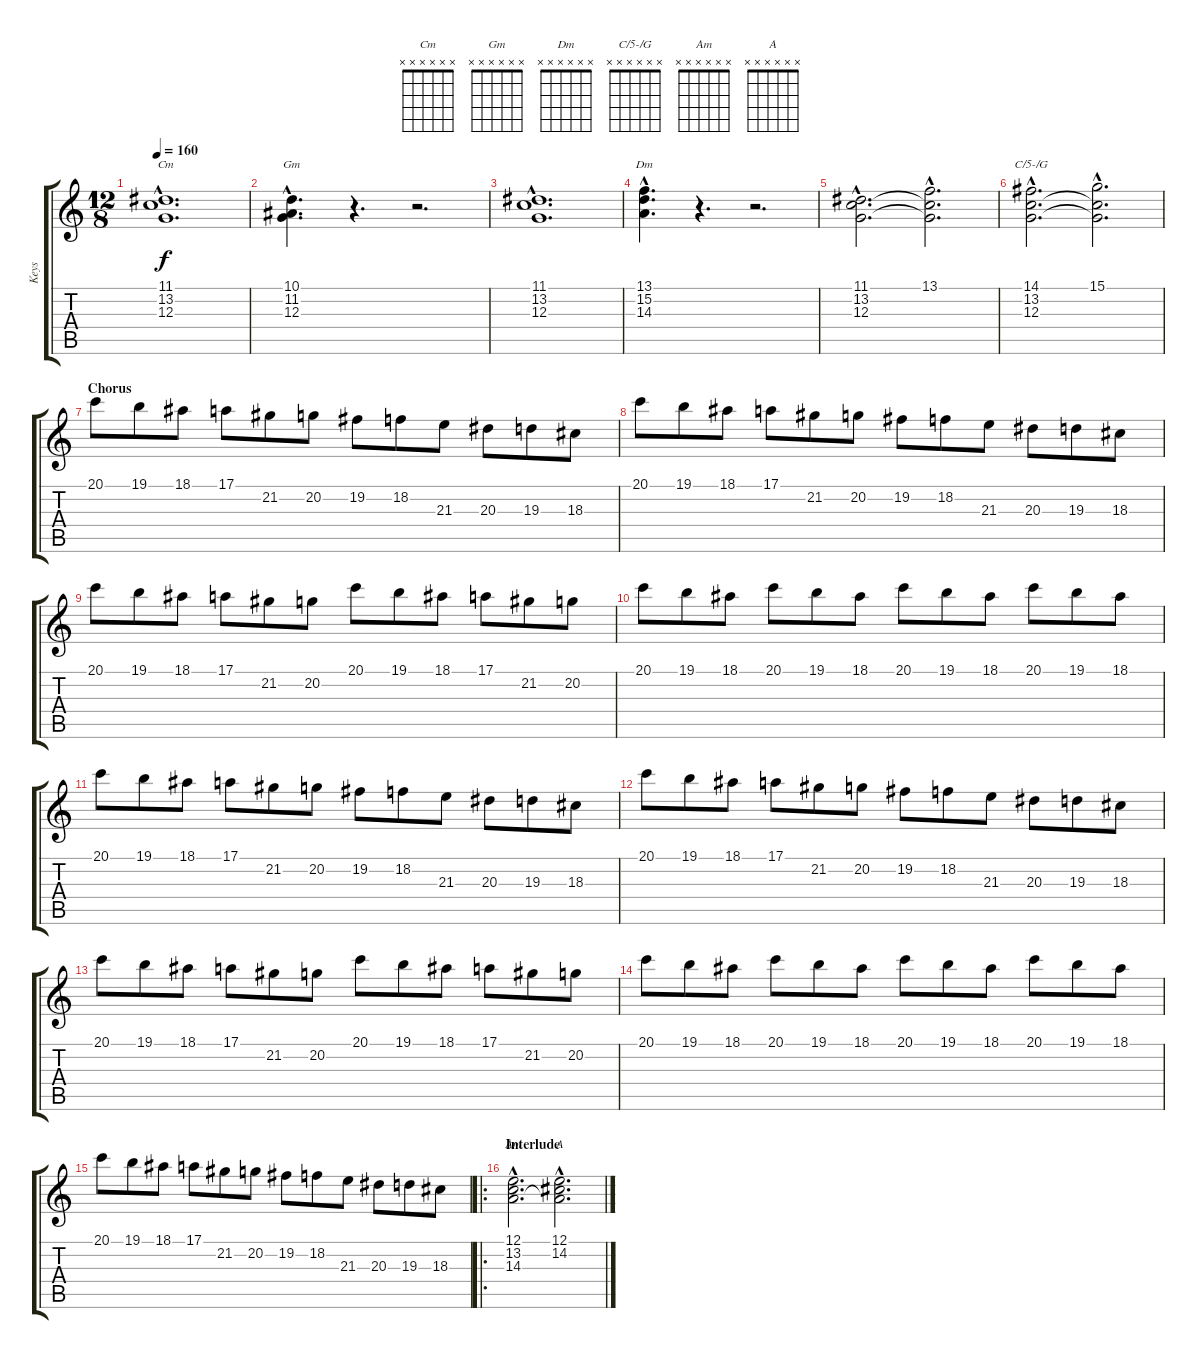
\track ("Keys" "Keys") {instrument stringensemble1}
\staff {score tabs}
\tuning (E4 B3 G3 D3 A2 E2) {hide}
\chord ("Cm" x x x x x x) {firstfret 0}
\chord ("Gm" x x x x x x) {firstfret 0}
\chord ("Dm" x x x x x x) {firstfret 0}
\chord ("C/5-/G" x x x x x x) {firstfret 0}
\chord ("Am" x x x x x x) {firstfret 0}
\chord ("A" x x x x x x) {firstfret 0}
\ts (12 8)
\tempo 160
\clef g2
\ks c
(11.1{hac} 13.2{hac} 12.3{hac}).1{d ch "Cm" dy f} |
(10.1{hac} 11.2{hac} 12.3{hac}).4{d ch "Gm"} r.4{d} r.2{d} |
(11.1{hac} 13.2{hac} 12.3{hac}).1{d} |
(13.1{hac} 15.2{hac} 14.3{hac}).4{d ch "Dm"} r.4{d} r.2{d} |
(11.1{hac} 13.2{hac} 12.3{hac}).2{d} (13.1{hac} 13.2{hac t} 12.3{hac t}).2{d} |
(14.1{hac} 13.2{hac} 12.3{hac}).2{d ch "C/5-/G"} (15.1{hac} 13.2{hac t} 12.3{hac t}).2{d} |
\section ("" "Chorus")
20.1.8 19.1.8 18.1.8 17.1.8 21.2.8 20.2.8 19.2.8 18.2.8 21.3.8 20.3.8 19.3.8 18.3.8 |
20.1.8 19.1.8 18.1.8 17.1.8 21.2.8 20.2.8 19.2.8 18.2.8 21.3.8 20.3.8 19.3.8 18.3.8 |
20.1.8 19.1.8 18.1.8 17.1.8 21.2.8 20.2.8 20.1.8 19.1.8 18.1.8 17.1.8 21.2.8 20.2.8 |
20.1.8 19.1.8 18.1.8 20.1.8 19.1.8 18.1.8 20.1.8 19.1.8 18.1.8 20.1.8 19.1.8 18.1.8 |
20.1.8 19.1.8 18.1.8 17.1.8 21.2.8 20.2.8 19.2.8 18.2.8 21.3.8 20.3.8 19.3.8 18.3.8 |
20.1.8 19.1.8 18.1.8 17.1.8 21.2.8 20.2.8 19.2.8 18.2.8 21.3.8 20.3.8 19.3.8 18.3.8 |
20.1.8 19.1.8 18.1.8 17.1.8 21.2.8 20.2.8 20.1.8 19.1.8 18.1.8 17.1.8 21.2.8 20.2.8 |
20.1.8 19.1.8 18.1.8 20.1.8 19.1.8 18.1.8 20.1.8 19.1.8 18.1.8 20.1.8 19.1.8 18.1.8 |
20.1.8 19.1.8 18.1.8 17.1.8 21.2.8 20.2.8 19.2.8 18.2.8 21.3.8 20.3.8 19.3.8 18.3.8 |
\ro
\section ("" "Interlude")
(12.1{hac} 13.2{hac} 14.3{hac}).2{d ch "Am"} (12.1{hac} 14.2{hac} 14.3{hac t}).2{d ch "A"}
